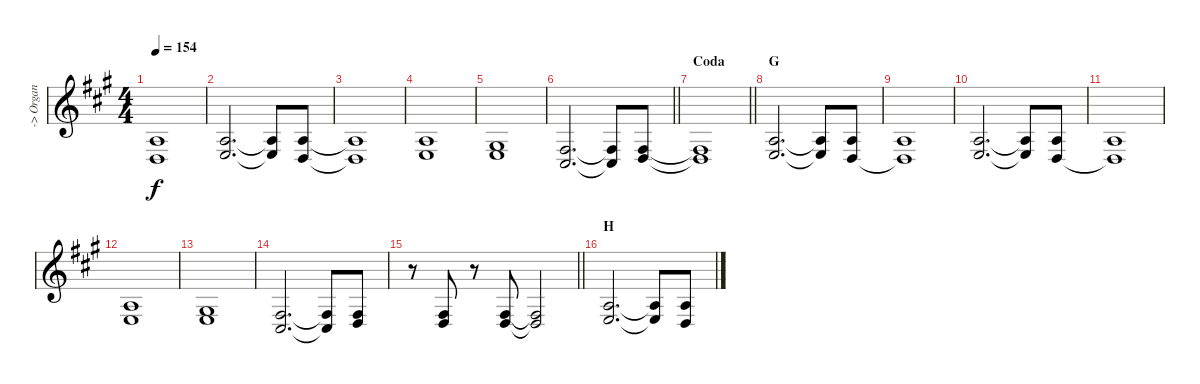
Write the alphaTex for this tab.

\track ("-> Organ" "-> Organ") {instrument drawbarorgan}
\staff {score}
\tuning (E4 B3 G3 D3 A2 E2) {hide}
\ts (4 4)
\tempo 154
\clef g2
\ks a
(2.3{t} 0.4{t}).1{dy f} |
(2.3 2.4).2{d} (2.3{t} 2.4{t}).8 (2.3 0.4).8 |
(2.3{t} 0.4{t}).1 |
(2.3 2.4).1 |
(1.3 2.4).1 |
\barLineRight lightlight
(4.4 4.5).2{d} (4.4{t} 4.5{t}).8 (4.4 5.5).8 |
\section ("" "Coda")
\barLineRight lightlight
(4.4{t} 5.5{t}).1 |
\section ("" "G")
(2.3 2.4).2{d} (2.3{t} 2.4{t}).8 (2.3 0.4).8 |
(2.3 0.4{t}).1 |
(2.3 2.4).2{d} (2.3{t} 2.4{t}).8 (2.3 0.4).8 |
(2.3 0.4{t}).1 |
(2.3 2.4).1 |
(1.3 2.4).1 |
(4.4 4.5).2{d} (4.4{t} 4.5{t}).8 (4.4 5.5).8 |
\barLineRight lightlight
r.8 (0.4 9.5).8 r.8 (0.4 9.5).8 (0.4{t} 9.5{t}).2 |
\section ("" "H")
(2.3 2.4).2{d} (2.3{t} 2.4{t}).8 (2.3 0.4).8
